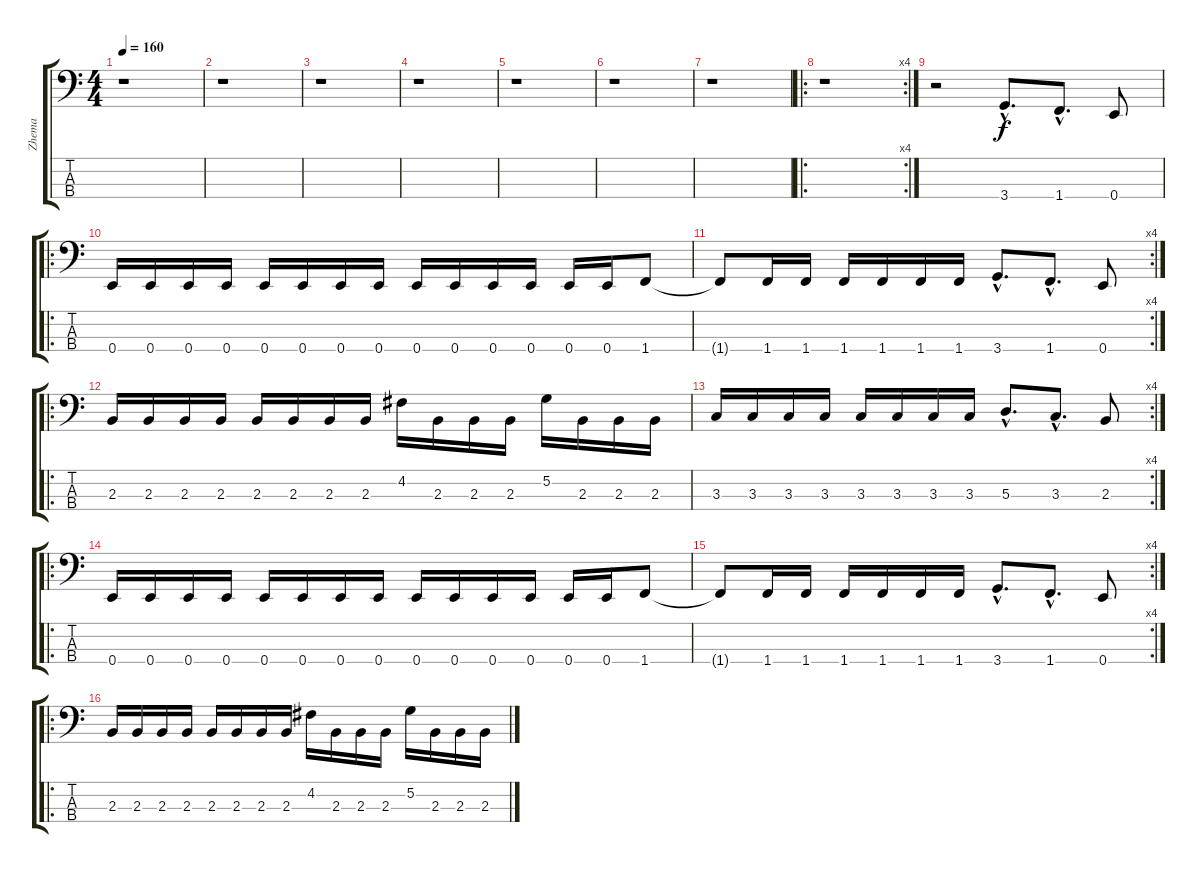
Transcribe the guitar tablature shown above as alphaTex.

\track ("Zhema" "Zhema") {instrument electricbasspick}
\staff {score tabs}
\tuning (G2 D2 A1 E1) {hide}
\ts (4 4)
\tempo 160
\clef f4
\ks c
r.1{dy f instrument electricbasspick} |
r.1 |
r.1 |
r.1 |
r.1 |
r.1 |
r.1 |
\ro
\rc 4
r.1 |
r.2 3.4{hac}.8{d} 1.4{hac}.8{d} 0.4.8 |
\ro
0.4.16 0.4.16 0.4.16 0.4.16 0.4.16 0.4.16 0.4.16 0.4.16 0.4.16 0.4.16 0.4.16 0.4.16 0.4.16 0.4.16 1.4.8 |
\rc 4
1.4{t}.8 1.4.16 1.4.16 1.4.16 1.4.16 1.4.16 1.4.16 3.4{hac}.8{d} 1.4{hac}.8{d} 0.4.8 |
\ro
2.3.16 2.3.16 2.3.16 2.3.16 2.3.16 2.3.16 2.3.16 2.3.16 4.2.16 2.3.16 2.3.16 2.3.16 5.2.16 2.3.16 2.3.16 2.3.16 |
\rc 4
3.3.16 3.3.16 3.3.16 3.3.16 3.3.16 3.3.16 3.3.16 3.3.16 5.3{hac}.8{d} 3.3{hac}.8{d} 2.3.8 |
\ro
0.4.16 0.4.16 0.4.16 0.4.16 0.4.16 0.4.16 0.4.16 0.4.16 0.4.16 0.4.16 0.4.16 0.4.16 0.4.16 0.4.16 1.4.8 |
\rc 4
1.4{t}.8 1.4.16 1.4.16 1.4.16 1.4.16 1.4.16 1.4.16 3.4{hac}.8{d} 1.4{hac}.8{d} 0.4.8 |
\ro
2.3.16 2.3.16 2.3.16 2.3.16 2.3.16 2.3.16 2.3.16 2.3.16 4.2.16 2.3.16 2.3.16 2.3.16 5.2.16 2.3.16 2.3.16 2.3.16
